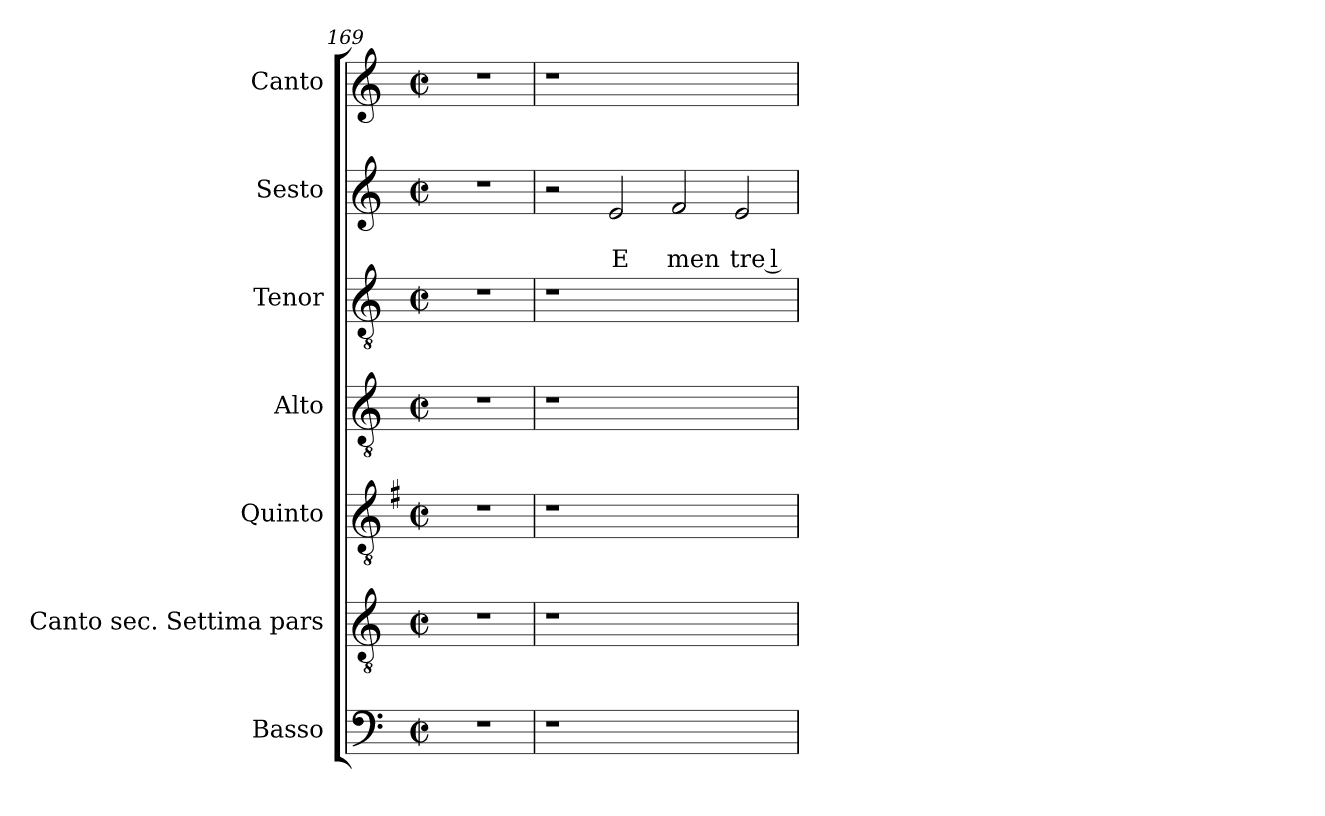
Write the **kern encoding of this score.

**kern	**kern	**kern	**kern	**kern	**kern	**text	**text	**kern
*part7	*part6	*part5	*part4	*part3	*part2	*part2	*part2	*part1
*staff7	*staff6	*staff5	*staff4	*staff3	*staff2	*staff2	*staff2	*staff1
*I"Basso	*I"Canto sec. Settima pars	*I"Quinto	*I"Alto	*I"Tenor	*I"Sesto	*	*	*I"Canto
*	*	*I'Quinto	*I'Alto	*I'Tenor	*I'Sesto	*	*	*I'Canto
*clefF4	*clefGv2	*clefGv2	*clefGv2	*clefGv2	*clefG2	*	*	*clefG2
*k[]	*k[]	*k[f#]	*k[]	*k[]	*k[]	*	*	*k[]
*C:	*C:	*G:	*C:	*C:	*C:	*	*	*C:
*M2/2	*M2/2	*M2/2	*M2/2	*M2/2	*M2/2	*	*	*M2/2
*met(c|)	*met(c|)	*met(c|)	*met(c|)	*met(c|)	*met(c|)	*	*	*met(c|)
=169	=169	=169	=169	=169	=169	=169	=169	=169
1r	1r	1r	1r	1r	1r	.	.	1r
=170	=170	=170	=170	=170	=170	=170	=170	=170
1r	1r	1r	1r	1r	2r	.	.	1r
!	!	!	!	!	!	!	!LO:LY:b	!
.	.	.	.	.	2e/	.	E	.
!	!	!	!	!	!	!	!LO:LY:b	!
1ryy	1ryy	1ryy	1ryy	1ryy	2f/	.	men	1ryy
!	!	!	!	!	!	!	!LO:LY:b	!
.	.	.	.	.	2e/	.	tre l	.
=	=	=	=	=	=	=	=	=
*-	*-	*-	*-	*-	*-	*-	*-	*-
